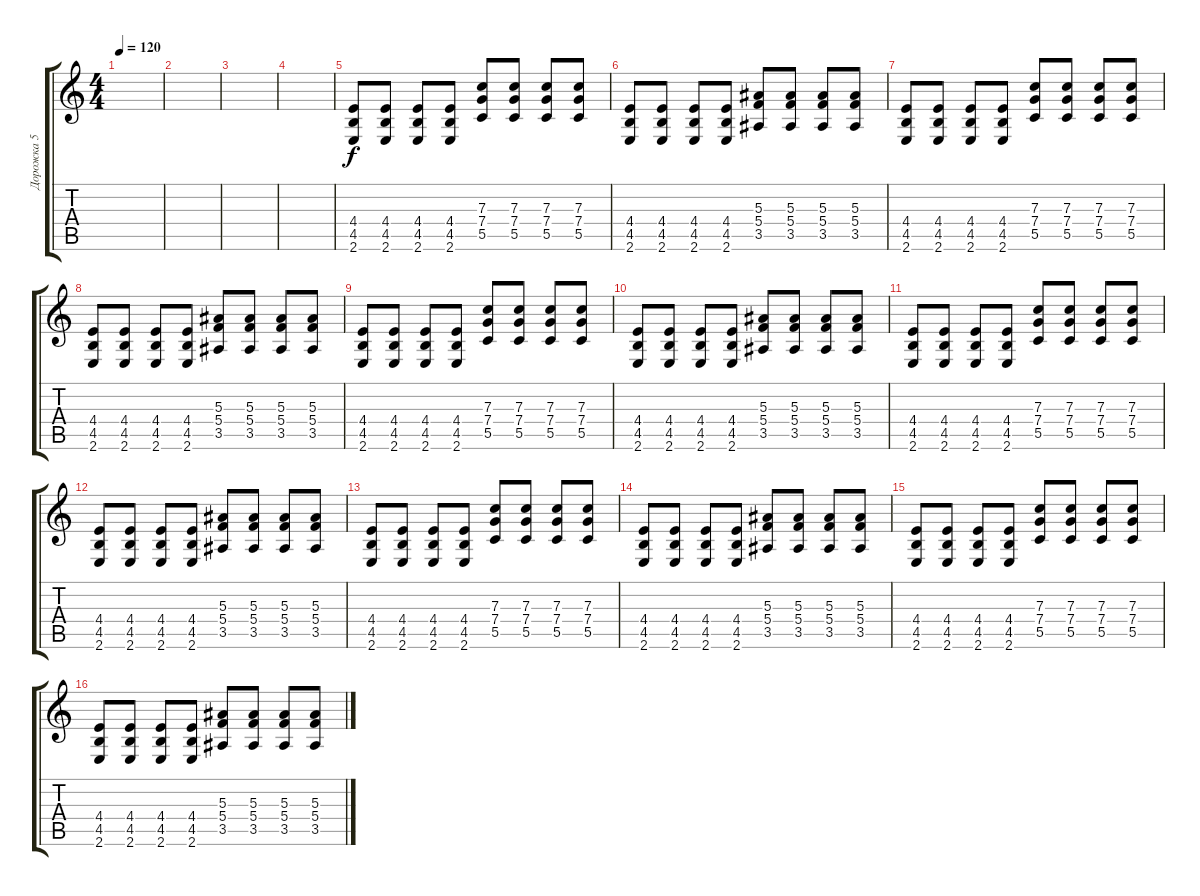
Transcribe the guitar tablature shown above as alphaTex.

\track ("Дорожка 5" "Дорожка 5") {instrument distortionguitar}
\staff {score tabs}
\tuning (D4 A3 F3 C3 G2 D2) {hide}
\ts (4 4)
\tempo 120
\clef g2
\ks c
|
|
|
|
(4.4 4.5 2.6).8 (4.4 4.5 2.6).8 (4.4 4.5 2.6).8 (4.4 4.5 2.6).8 (7.3 7.4 5.5).8 (7.3 7.4 5.5).8 (7.3 7.4 5.5).8 (7.3 7.4 5.5).8 |
(4.4 4.5 2.6).8 (4.4 4.5 2.6).8 (4.4 4.5 2.6).8 (4.4 4.5 2.6).8 (5.3 5.4 3.5).8 (5.3 5.4 3.5).8 (5.3 5.4 3.5).8 (5.3 5.4 3.5).8 |
(4.4 4.5 2.6).8 (4.4 4.5 2.6).8 (4.4 4.5 2.6).8 (4.4 4.5 2.6).8 (7.3 7.4 5.5).8 (7.3 7.4 5.5).8 (7.3 7.4 5.5).8 (7.3 7.4 5.5).8 |
(4.4 4.5 2.6).8 (4.4 4.5 2.6).8 (4.4 4.5 2.6).8 (4.4 4.5 2.6).8 (5.3 5.4 3.5).8 (5.3 5.4 3.5).8 (5.3 5.4 3.5).8 (5.3 5.4 3.5).8 |
(4.4 4.5 2.6).8 (4.4 4.5 2.6).8 (4.4 4.5 2.6).8 (4.4 4.5 2.6).8 (7.3 7.4 5.5).8 (7.3 7.4 5.5).8 (7.3 7.4 5.5).8 (7.3 7.4 5.5).8 |
(4.4 4.5 2.6).8 (4.4 4.5 2.6).8 (4.4 4.5 2.6).8 (4.4 4.5 2.6).8 (5.3 5.4 3.5).8 (5.3 5.4 3.5).8 (5.3 5.4 3.5).8 (5.3 5.4 3.5).8 |
(4.4 4.5 2.6).8 (4.4 4.5 2.6).8 (4.4 4.5 2.6).8 (4.4 4.5 2.6).8 (7.3 7.4 5.5).8 (7.3 7.4 5.5).8 (7.3 7.4 5.5).8 (7.3 7.4 5.5).8 |
(4.4 4.5 2.6).8 (4.4 4.5 2.6).8 (4.4 4.5 2.6).8 (4.4 4.5 2.6).8 (5.3 5.4 3.5).8 (5.3 5.4 3.5).8 (5.3 5.4 3.5).8 (5.3 5.4 3.5).8 |
(4.4 4.5 2.6).8 (4.4 4.5 2.6).8 (4.4 4.5 2.6).8 (4.4 4.5 2.6).8 (7.3 7.4 5.5).8 (7.3 7.4 5.5).8 (7.3 7.4 5.5).8 (7.3 7.4 5.5).8 |
(4.4 4.5 2.6).8 (4.4 4.5 2.6).8 (4.4 4.5 2.6).8 (4.4 4.5 2.6).8 (5.3 5.4 3.5).8 (5.3 5.4 3.5).8 (5.3 5.4 3.5).8 (5.3 5.4 3.5).8 |
(4.4 4.5 2.6).8 (4.4 4.5 2.6).8 (4.4 4.5 2.6).8 (4.4 4.5 2.6).8 (7.3 7.4 5.5).8 (7.3 7.4 5.5).8 (7.3 7.4 5.5).8 (7.3 7.4 5.5).8 |
(4.4 4.5 2.6).8 (4.4 4.5 2.6).8 (4.4 4.5 2.6).8 (4.4 4.5 2.6).8 (5.3 5.4 3.5).8 (5.3 5.4 3.5).8 (5.3 5.4 3.5).8 (5.3 5.4 3.5).8
